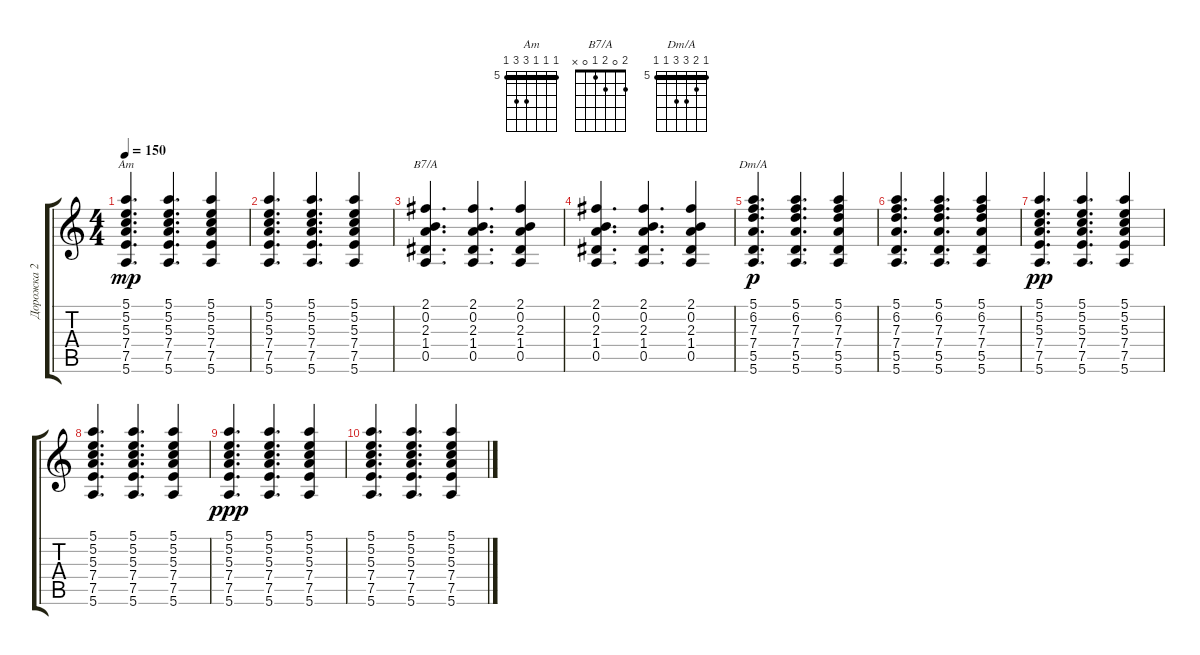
\track ("Дорожка 2" "Дорожка 2") {instrument acousticguitarnylon}
\staff {score tabs}
\tuning (E4 B3 G3 D3 A2 E2) {hide}
\chord ("Am" 5 5 5 7 7 5) {firstfret 5 barre 5}
\chord ("B7/A" 2 0 2 1 0 x)
\chord ("Dm/A" 5 6 7 7 5 5) {firstfret 5 barre 5}
\ts (4 4)
\tempo 150
\clef g2
\ks c
(5.1 5.2 5.3 7.4 7.5 5.6).4{d ch "Am" dy mp} (5.1 5.2 5.3 7.4 7.5 5.6).4{d} (5.1 5.2 5.3 7.4 7.5 5.6).4 |
(5.1 5.2 5.3 7.4 7.5 5.6).4{d} (5.1 5.2 5.3 7.4 7.5 5.6).4{d} (5.1 5.2 5.3 7.4 7.5 5.6).4 |
(2.1 0.2 2.3 1.4 0.5).4{d ch "B7/A"} (2.1 0.2 2.3 1.4 0.5).4{d} (2.1 0.2 2.3 1.4 0.5).4 |
(2.1 0.2 2.3 1.4 0.5).4{d} (2.1 0.2 2.3 1.4 0.5).4{d} (2.1 0.2 2.3 1.4 0.5).4 |
(5.1 6.2 7.3 7.4 5.5 5.6).4{d ch "Dm/A" dy p} (5.1 6.2 7.3 7.4 5.5 5.6).4{d} (5.1 6.2 7.3 7.4 5.5 5.6).4 |
(5.1 6.2 7.3 7.4 5.5 5.6).4{d} (5.1 6.2 7.3 7.4 5.5 5.6).4{d} (5.1 6.2 7.3 7.4 5.5 5.6).4 |
(5.1 5.2 5.3 7.4 7.5 5.6).4{d dy pp} (5.1 5.2 5.3 7.4 7.5 5.6).4{d} (5.1 5.2 5.3 7.4 7.5 5.6).4 |
(5.1 5.2 5.3 7.4 7.5 5.6).4{d} (5.1 5.2 5.3 7.4 7.5 5.6).4{d} (5.1 5.2 5.3 7.4 7.5 5.6).4 |
(5.1 5.2 5.3 7.4 7.5 5.6).4{d dy ppp} (5.1 5.2 5.3 7.4 7.5 5.6).4{d} (5.1 5.2 5.3 7.4 7.5 5.6).4 |
(5.1 5.2 5.3 7.4 7.5 5.6).4{d} (5.1 5.2 5.3 7.4 7.5 5.6).4{d} (5.1 5.2 5.3 7.4 7.5 5.6).4
